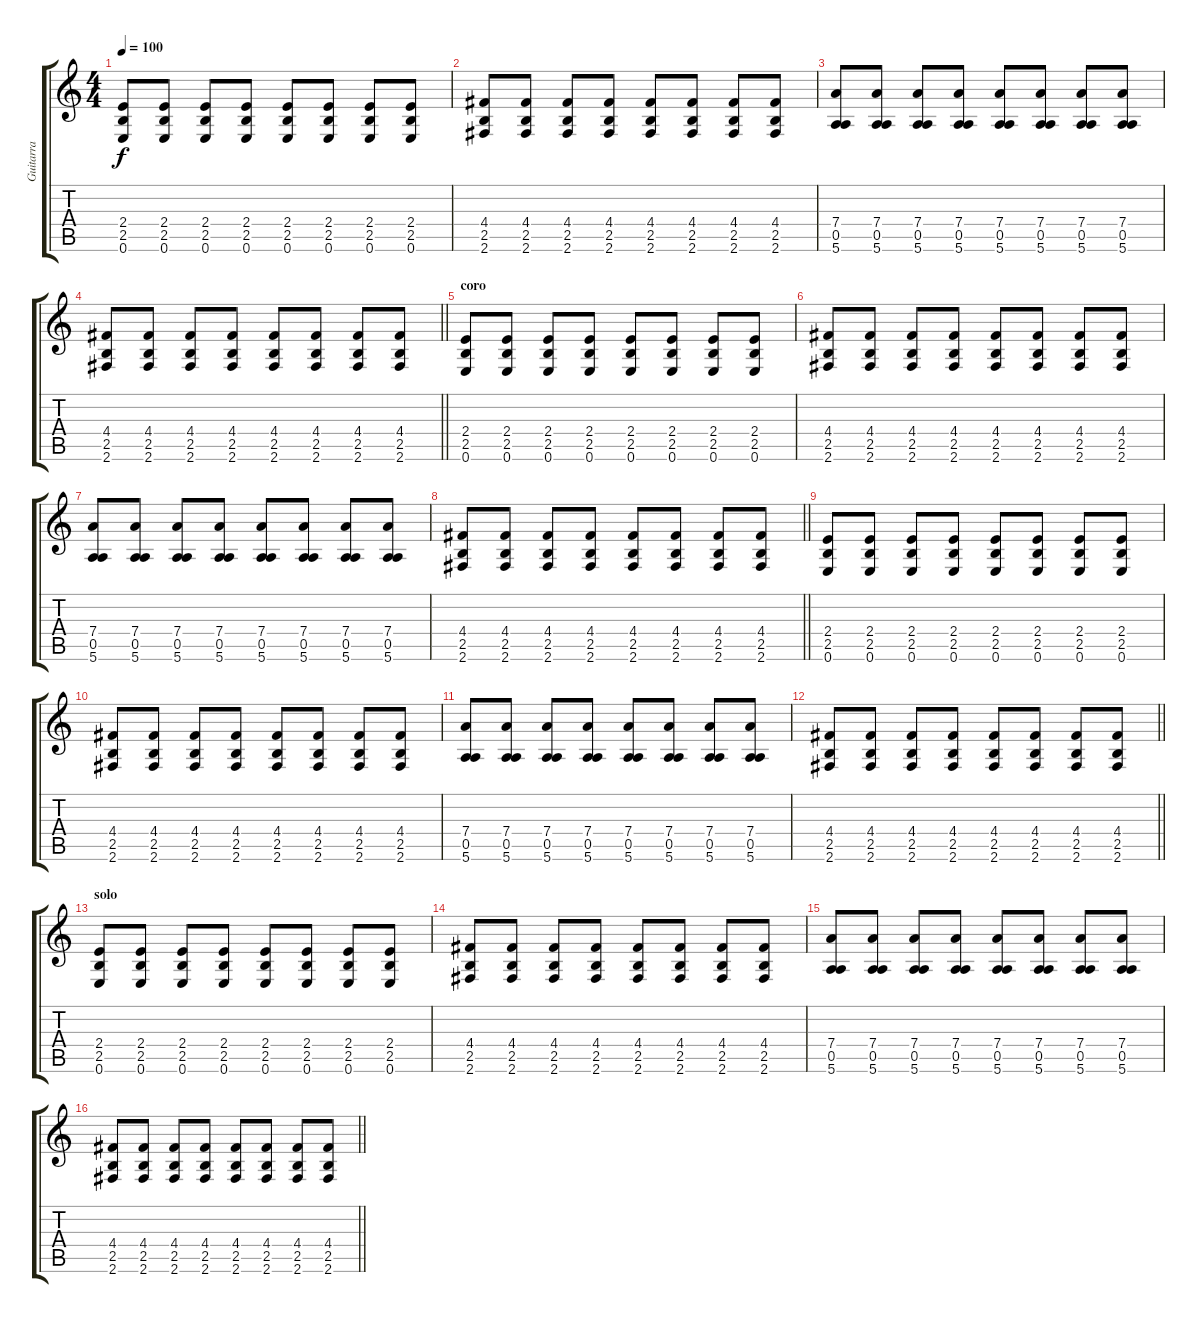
\track ("Guitarra" "Guitarra") {instrument overdrivenguitar}
\staff {score tabs}
\tuning (E4 B3 G3 D3 A2 E2) {hide}
\ts (4 4)
\tempo 100
\clef g2
\ks c
(2.4 2.5 0.6).8{dy f} (2.4 2.5 0.6).8 (2.4 2.5 0.6).8 (2.4 2.5 0.6).8 (2.4 2.5 0.6).8 (2.4 2.5 0.6).8 (2.4 2.5 0.6).8 (2.4 2.5 0.6).8 |
(4.4 2.5 2.6).8 (4.4 2.5 2.6).8 (4.4 2.5 2.6).8 (4.4 2.5 2.6).8 (4.4 2.5 2.6).8 (4.4 2.5 2.6).8 (4.4 2.5 2.6).8 (4.4 2.5 2.6).8 |
(7.4 0.5 5.6).8 (7.4 0.5 5.6).8 (7.4 0.5 5.6).8 (7.4 0.5 5.6).8 (7.4 0.5 5.6).8 (7.4 0.5 5.6).8 (7.4 0.5 5.6).8 (7.4 0.5 5.6).8 |
\barLineRight lightlight
(4.4 2.5 2.6).8 (4.4 2.5 2.6).8 (4.4 2.5 2.6).8 (4.4 2.5 2.6).8 (4.4 2.5 2.6).8 (4.4 2.5 2.6).8 (4.4 2.5 2.6).8 (4.4 2.5 2.6).8 |
\section ("" "coro")
(2.4 2.5 0.6).8 (2.4 2.5 0.6).8 (2.4 2.5 0.6).8 (2.4 2.5 0.6).8 (2.4 2.5 0.6).8 (2.4 2.5 0.6).8 (2.4 2.5 0.6).8 (2.4 2.5 0.6).8 |
(4.4 2.5 2.6).8 (4.4 2.5 2.6).8 (4.4 2.5 2.6).8 (4.4 2.5 2.6).8 (4.4 2.5 2.6).8 (4.4 2.5 2.6).8 (4.4 2.5 2.6).8 (4.4 2.5 2.6).8 |
(7.4 0.5 5.6).8 (7.4 0.5 5.6).8 (7.4 0.5 5.6).8 (7.4 0.5 5.6).8 (7.4 0.5 5.6).8 (7.4 0.5 5.6).8 (7.4 0.5 5.6).8 (7.4 0.5 5.6).8 |
\barLineRight lightlight
(4.4 2.5 2.6).8 (4.4 2.5 2.6).8 (4.4 2.5 2.6).8 (4.4 2.5 2.6).8 (4.4 2.5 2.6).8 (4.4 2.5 2.6).8 (4.4 2.5 2.6).8 (4.4 2.5 2.6).8 |
(2.4 2.5 0.6).8 (2.4 2.5 0.6).8 (2.4 2.5 0.6).8 (2.4 2.5 0.6).8 (2.4 2.5 0.6).8 (2.4 2.5 0.6).8 (2.4 2.5 0.6).8 (2.4 2.5 0.6).8 |
(4.4 2.5 2.6).8 (4.4 2.5 2.6).8 (4.4 2.5 2.6).8 (4.4 2.5 2.6).8 (4.4 2.5 2.6).8 (4.4 2.5 2.6).8 (4.4 2.5 2.6).8 (4.4 2.5 2.6).8 |
(7.4 0.5 5.6).8 (7.4 0.5 5.6).8 (7.4 0.5 5.6).8 (7.4 0.5 5.6).8 (7.4 0.5 5.6).8 (7.4 0.5 5.6).8 (7.4 0.5 5.6).8 (7.4 0.5 5.6).8 |
\barLineRight lightlight
(4.4 2.5 2.6).8 (4.4 2.5 2.6).8 (4.4 2.5 2.6).8 (4.4 2.5 2.6).8 (4.4 2.5 2.6).8 (4.4 2.5 2.6).8 (4.4 2.5 2.6).8 (4.4 2.5 2.6).8 |
\section ("" "solo")
(2.4 2.5 0.6).8 (2.4 2.5 0.6).8 (2.4 2.5 0.6).8 (2.4 2.5 0.6).8 (2.4 2.5 0.6).8 (2.4 2.5 0.6).8 (2.4 2.5 0.6).8 (2.4 2.5 0.6).8 |
(4.4 2.5 2.6).8 (4.4 2.5 2.6).8 (4.4 2.5 2.6).8 (4.4 2.5 2.6).8 (4.4 2.5 2.6).8 (4.4 2.5 2.6).8 (4.4 2.5 2.6).8 (4.4 2.5 2.6).8 |
(7.4 0.5 5.6).8 (7.4 0.5 5.6).8 (7.4 0.5 5.6).8 (7.4 0.5 5.6).8 (7.4 0.5 5.6).8 (7.4 0.5 5.6).8 (7.4 0.5 5.6).8 (7.4 0.5 5.6).8 |
\barLineRight lightlight
(4.4 2.5 2.6).8 (4.4 2.5 2.6).8 (4.4 2.5 2.6).8 (4.4 2.5 2.6).8 (4.4 2.5 2.6).8 (4.4 2.5 2.6).8 (4.4 2.5 2.6).8 (4.4 2.5 2.6).8
